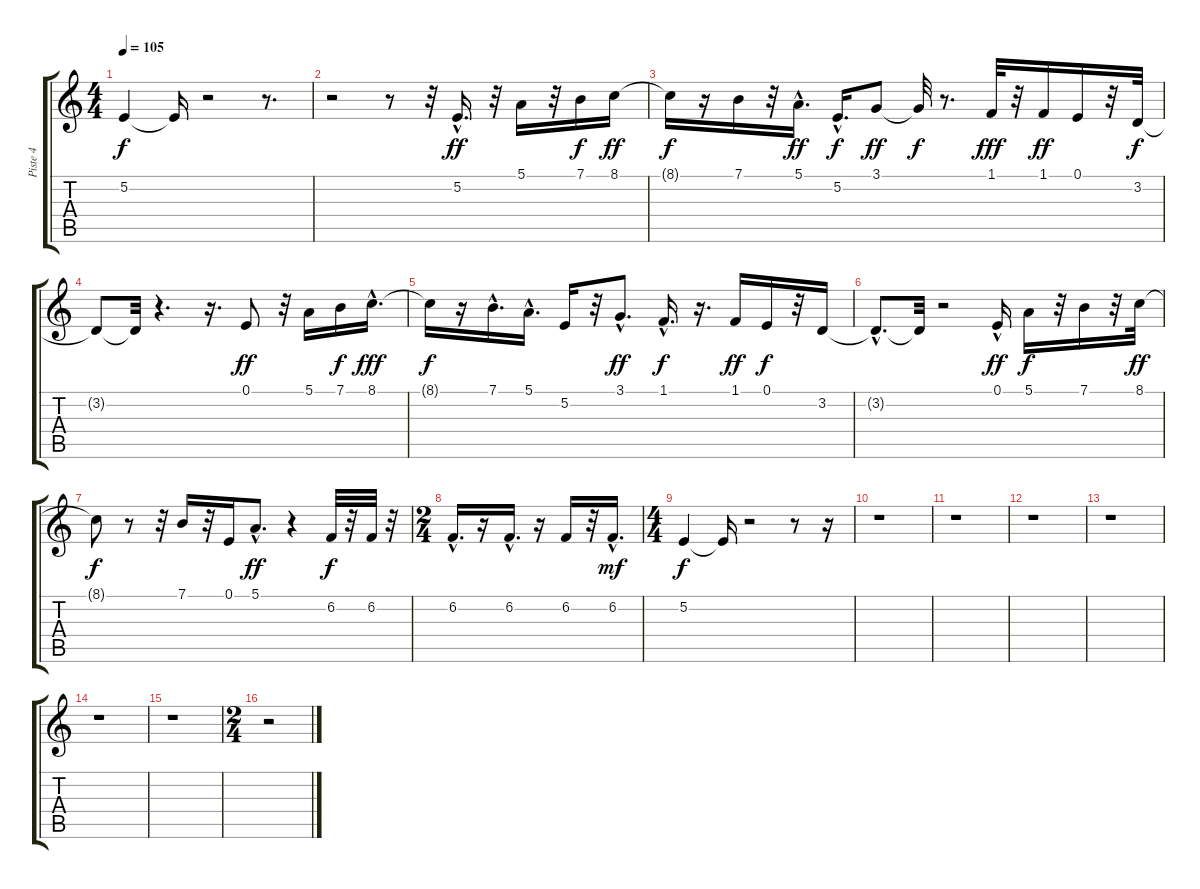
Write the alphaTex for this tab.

\track ("Piste 4" "Piste 4") {instrument lead6voice}
\staff {score tabs}
\tuning (E4 B3 G3 D3 A2 E2) {hide}
\ts (4 4)
\tempo 105
\clef g2
\ks c
5.2.4{dy f} 5.2{t}.16 r.2 r.8{d} |
r.2 r.8 r.32 5.2{hac}.16{d dy ff} r.32 5.1.16 r.32 7.1.16{dy f} 8.1.16{dy ff} |
8.1{t}.16{dy f} r.16 7.1.16 r.32 5.1{hac}.16{d dy ff} 5.2{hac}.16{d dy f} 3.1.8{dy ff} 3.1{t}.32{dy f} r.8{d} 1.1.32{dy fff} r.32 1.1.16{dy ff} 0.1.16 r.32 3.2.32{dy f} |
3.2{t}.8 3.2{t}.32 r.4{d} r.16{d} 0.1.8{dy ff} r.32 5.1.16 7.1.16{dy f} 8.1{hac}.16{d dy fff} |
8.1{t}.16{dy f} r.16 7.1{hac}.16{d} 5.1{hac}.16{d} 5.2.16 r.32 3.1{hac}.8{d dy ff} 1.1{hac}.16{d dy f} r.16{d} 1.1.16{dy ff} 0.1.16{dy f} r.32 3.2.16 |
3.2{hac t}.8{d} 3.2{t}.32 r.2 0.1{hac}.16{dy ff} 5.1.16{dy f} r.32 7.1.16 r.32 8.1.32{dy ff} |
8.1{t}.8{dy f} r.8 r.32 7.1.16 r.32 0.1.16 5.1{hac}.8{d dy ff} r.4 6.2.32{dy f} r.32 6.2.32 r.32 |
\ts (2 4)
6.2{hac}.16{d} r.16 6.2{hac}.16{d} r.16 6.2.16 r.32 6.2{hac}.16{d dy mf} |
\ts (4 4)
5.2.4{dy f} 5.2{t}.16 r.2 r.8 r.16 |
r.1 |
r.1 |
r.1 |
r.1 |
r.1 |
r.1 |
\ts (2 4)
r.2
